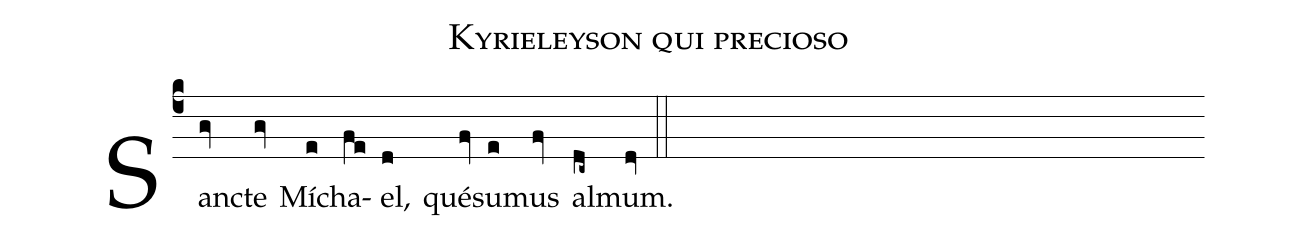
name: Kyrieleyson qui precioso;
%%
(c4) Sanc(gv)te(gv) Mí(e)cha(fe)el,(d) qué(fv)su(e)mus(fv) al(dc~)mum.(dv) (::)
